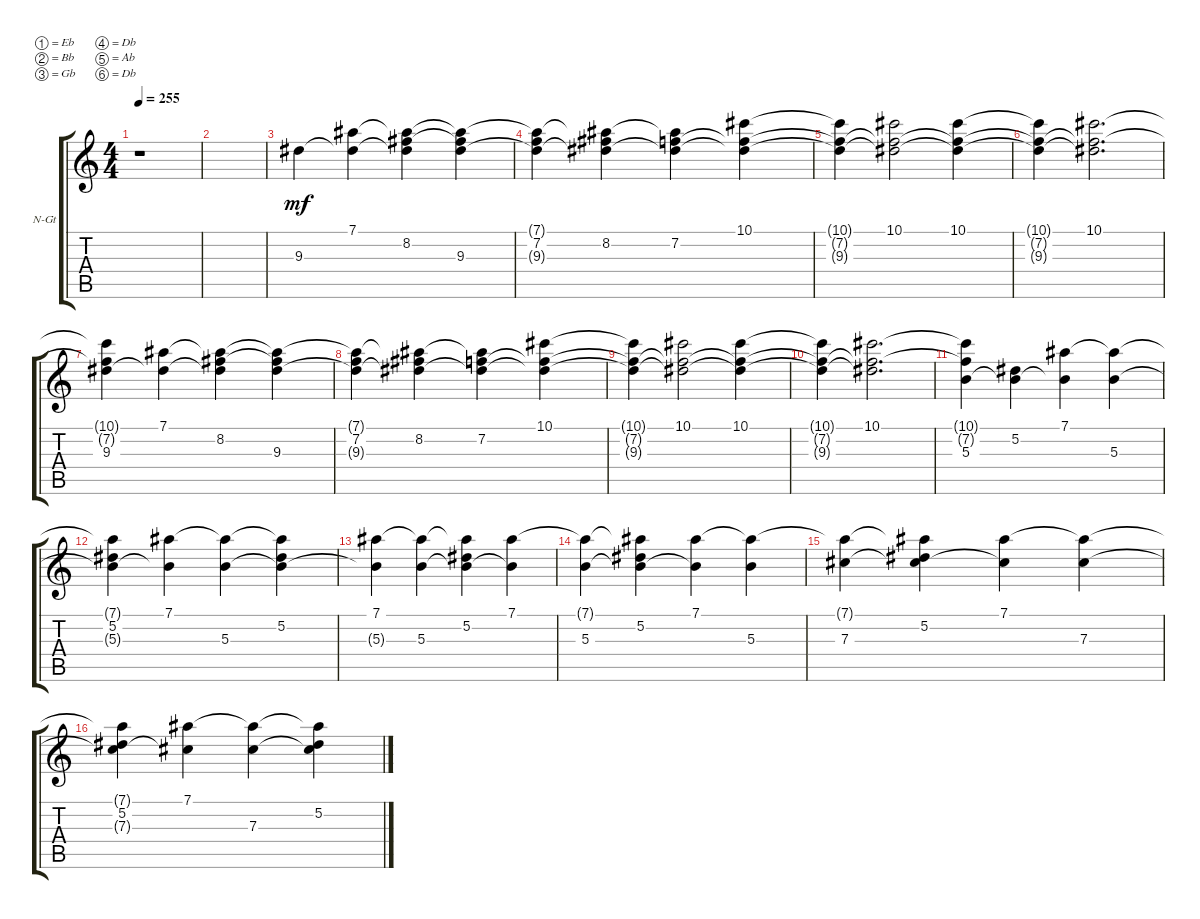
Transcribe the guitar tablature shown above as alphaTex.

\bracketExtendMode groupsimilarinstruments
\firstSystemTrackNameOrientation horizontal
\otherSystemsTrackNameOrientation horizontal
\track ("Guitar Two" "N-Gt") {instrument acousticguitarnylon}
\staff {score tabs}
\tuning (Eb4 Bb3 Gb3 Db3 Ab2 Db2)
\ts (4 4)
\tempo 255
\clef g2
\ks c
r.1{dy mf instrument acousticguitarnylon} |
|
9.3.4 (7.1 9.3{t}).4 (8.2 9.3{t} 7.1{t}).4 (9.3 7.1{t} 8.2{t}).4 |
(7.2 9.3{t} 7.1{t}).4 (8.2 9.3{t} 7.1{t}).4 (7.2 9.3{t} 7.1{t}).4 (10.1 9.3{t} 7.2{t}).4 |
(10.1{t} 9.3{t} 7.2{t}).4 (10.1 9.3{t} 7.2{t}).2 (10.1 9.3{t} 7.2{t}).4 |
(10.1{t} 9.3{t} 7.2{t}).4 (10.1 9.3{t} 7.2{t}).2{d} |
(10.1{t} 9.3 7.2{t}).4 (7.1 9.3{t}).4 (8.2 7.1{t} 9.3{t}).4 (9.3 7.1{t} 8.2{t}).4 |
(7.2 7.1{t} 9.3{t}).4 (8.2 7.1{t} 9.3{t}).4 (7.2 7.1{t} 9.3{t}).4 (10.1 7.2{t} 9.3{t}).4 |
(10.1{t} 7.2{t} 9.3{t}).4 (10.1 7.2{t} 9.3{t}).2 (10.1 7.2{t} 9.3{t}).4 |
(10.1{t} 7.2{t} 9.3{t}).4 (10.1 7.2{t} 9.3{t}).2{d} |
(10.1{t} 7.2{t} 5.3).4 (5.2 5.3{t}).4 (7.1 5.3{t}).4 (5.3 7.1{t}).4 |
(5.2 5.3{t} 7.1{t}).4 (7.1 5.3{t}).4 (5.3 7.1{t}).4 (5.2 5.3{t} 7.1{t}).4 |
(7.1 5.3{t}).4 (5.3 7.1{t}).4 (5.2 5.3{t} 7.1{t}).4 (7.1 5.3{t}).4 |
(5.3 7.1{t}).4 (5.2 5.3{t} 7.1{t}).4 (7.1 5.3{t}).4 (5.3 7.1{t}).4 |
(7.3 7.1{t}).4 (5.2 7.3{t} 7.1{t}).4 (7.1 7.3{t}).4 (7.3 7.1{t}).4 |
(5.2 7.3{t} 7.1{t}).4 (7.1 7.3{t}).4 (7.3 7.1{t}).4 (5.2 7.3{t} 7.1{t}).4
